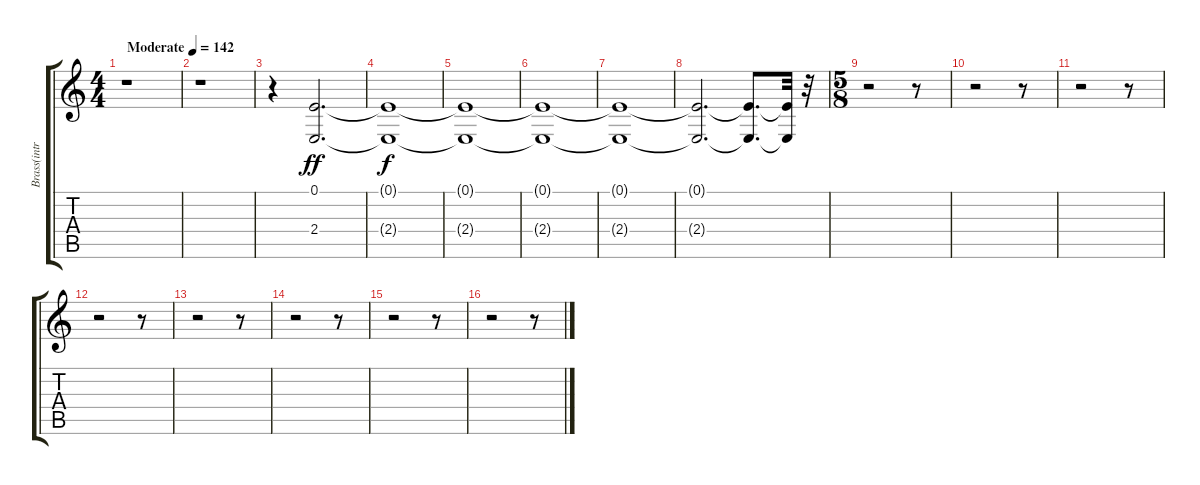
\track ("Brass(introduction)                 " "Brass(intr") {instrument brasssection}
\staff {score tabs}
\tuning (E4 B3 G3 D3 A2 E2) {hide}
\ts (4 4)
\tempo (142 "Moderate")
\clef g2
\ks c
r.1{dy ff instrument brasssection} |
r.1 |
r.4 (0.1 2.4).2{d} |
(0.1{t} 2.4{t}).1{dy f} |
(0.1{t} 2.4{t}).1 |
(0.1{t} 2.4{t}).1 |
(0.1{t} 2.4{t}).1 |
(0.1{t} 2.4{t}).2{d} (0.1{t} 2.4{t}).8{d} (0.1{t} 2.4{t}).32 r.32 |
\ts (5 8)
r.2 r.8 |
r.2 r.8 |
r.2 r.8 |
r.2 r.8 |
r.2 r.8 |
r.2 r.8 |
r.2 r.8 |
r.2 r.8
